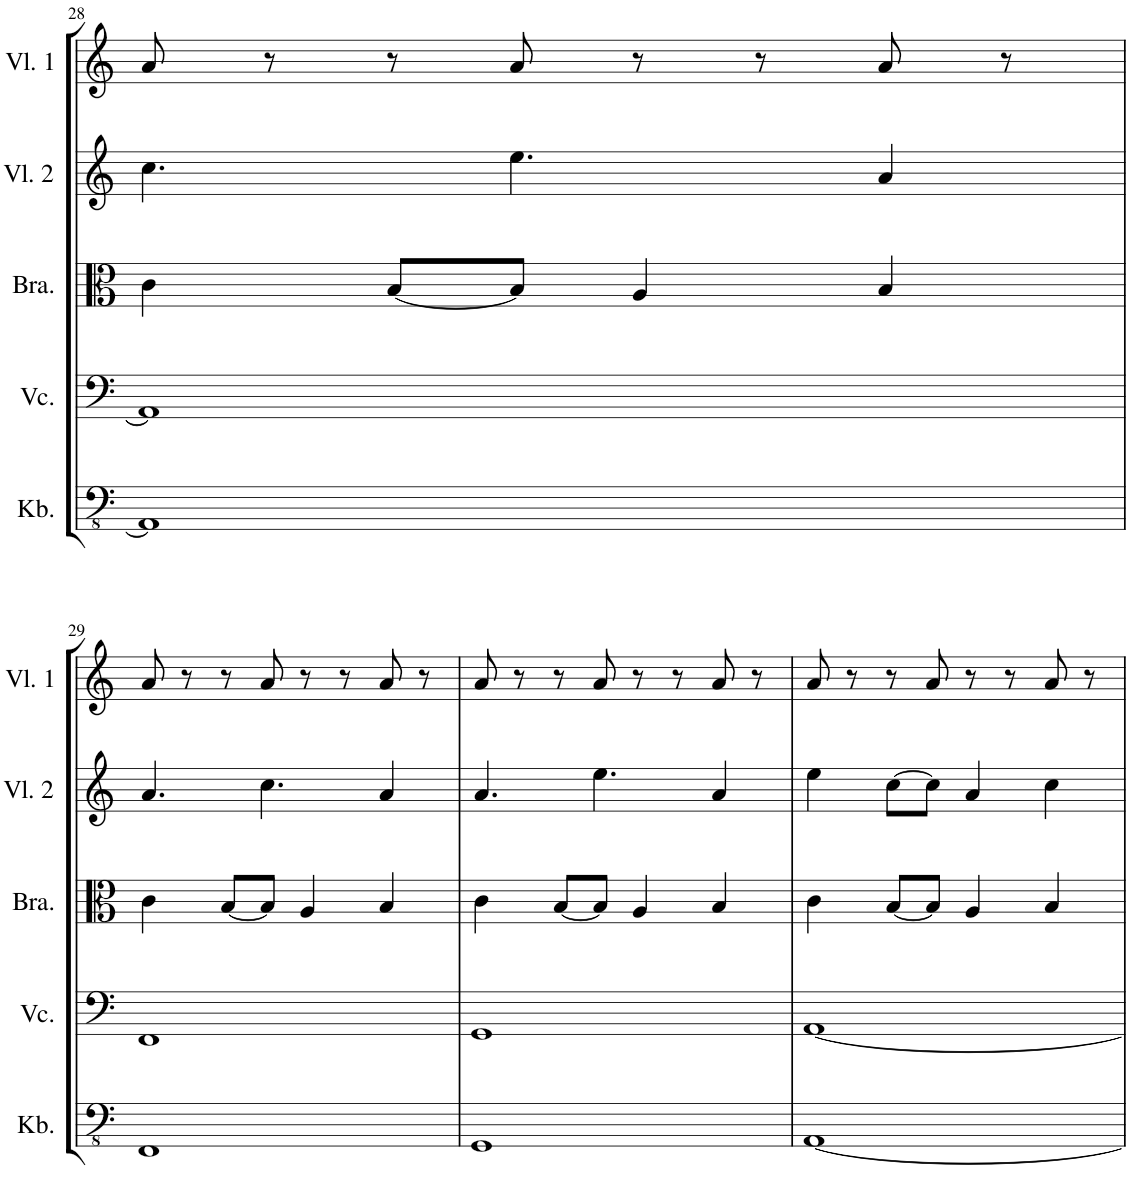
**kern	**kern	**kern	**kern	**kern
*part5	*part4	*part3	*part2	*part1
*staff5	*staff4	*staff3	*staff2	*staff1
*I"Kontrabass	*I"Violoncello	*I"Bratsche	*I"Violine 2	*I"Violine 1
*I'Kb.	*I'Vc.	*I'Bra.	*I'Vl. 2	*I'Vl. 1
!!LO:PB:g=z
*clefFv4	*clefF4	*clefC3	*clefG2	*clefG2
*Trd7c12	*	*	*	*
*k[]	*k[]	*k[]	*k[]	*k[]
*M8/8	*M8/8	*M8/8	*M8/8	*M8/8
=28	=28	=28	=28	=28
1AAA]	1AA]	4c\	4.cc\	8a/
.	.	.	.	8r
.	.	[8B/L	.	8r
.	.	8B/J]	4.ee\	8a/
.	.	4A/	.	8r
.	.	.	.	8r
.	.	4B/	4a/	8a/
.	.	.	.	8r
!!LO:LB:g=z
=29	=29	=29	=29	=29
1FFF	1FF	4c\	4.a/	8a/
.	.	.	.	8r
.	.	[8B/L	.	8r
.	.	8B/J]	4.cc\	8a/
.	.	4A/	.	8r
.	.	.	.	8r
.	.	4B/	4a/	8a/
.	.	.	.	8r
=30	=30	=30	=30	=30
1GGG	1GG	4c\	4.a/	8a/
.	.	.	.	8r
.	.	[8B/L	.	8r
.	.	8B/J]	4.ee\	8a/
.	.	4A/	.	8r
.	.	.	.	8r
.	.	4B/	4a/	8a/
.	.	.	.	8r
=31	=31	=31	=31	=31
[1AAA	[1AA	4c\	4ee\	8a/
.	.	.	.	8r
.	.	[8B/L	[8cc\L	8r
.	.	8B/J]	8cc\J]	8a/
.	.	4A/	4a/	8r
.	.	.	.	8r
.	.	4B/	4cc\	8a/
.	.	.	.	8r
=	=	=	=	=
*-	*-	*-	*-	*-
